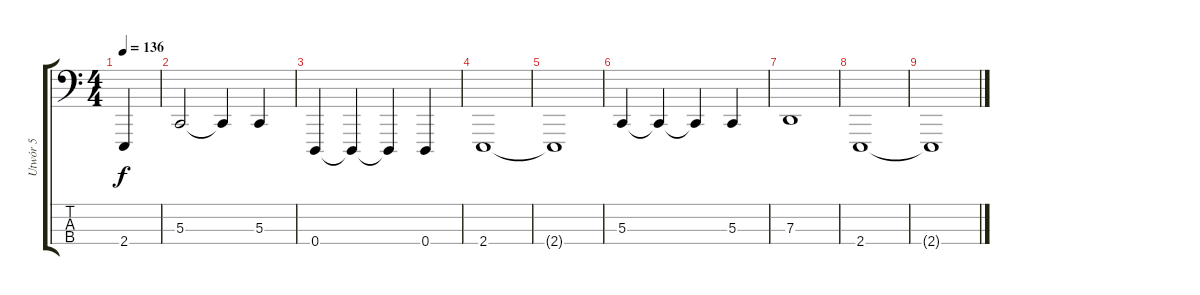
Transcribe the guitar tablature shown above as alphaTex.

\track ("Utwór 5" "Utwór 5") {instrument acousticgrandpiano}
\staff {score tabs}
\tuning (F2 C2 G1 D1) {hide}
\ts (4 4)
\tempo 136
\clef f4
\ks c
2.4{t}.4{dy f} |
5.3.2 5.3{t}.4 5.3.4 |
0.4.4 0.4{t}.4 0.4{t}.4 0.4.4 |
2.4.1 |
2.4{t}.1 |
5.3.4 5.3{t}.4 5.3{t}.4 5.3.4 |
7.3.1 |
2.4.1 |
2.4{t}.1
